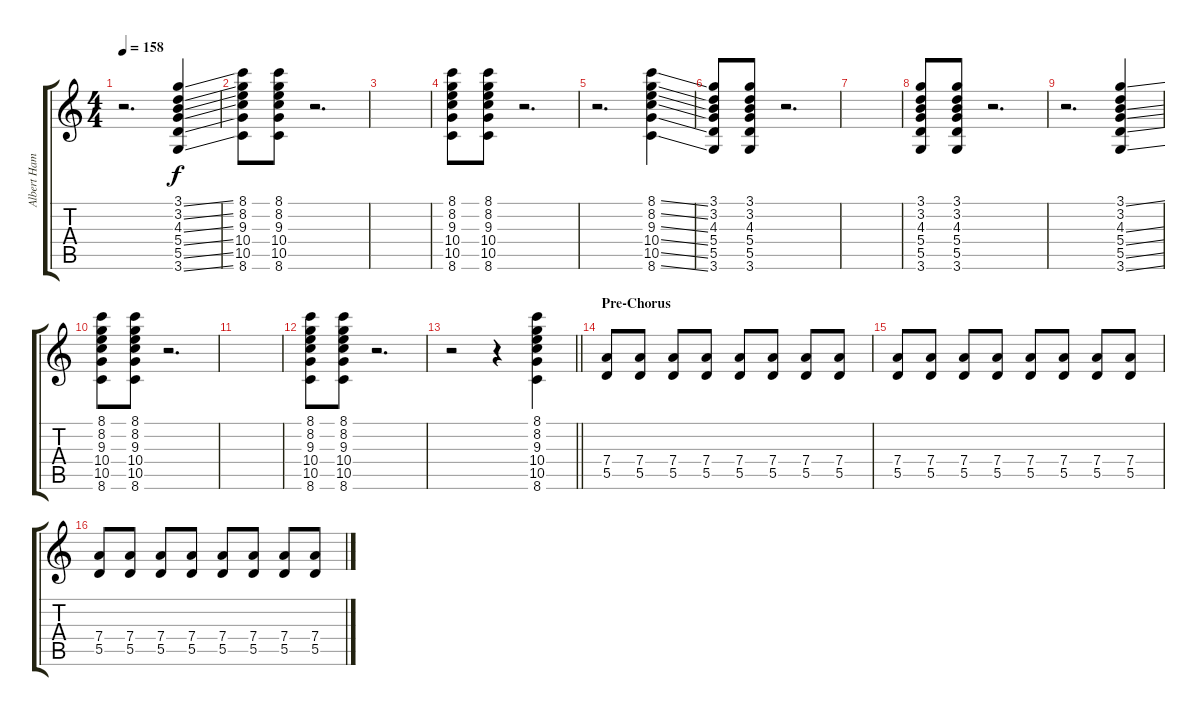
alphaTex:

\track ("Albert Hammond Jr." "Albert Ham") {instrument overdrivenguitar}
\staff {score tabs}
\tuning (E4 B3 G3 D3 A2 E2) {hide}
\ts (4 4)
\tempo 158
\clef g2
\ks c
r.2{d dy f} (3.1{ss} 3.2{ss} 4.3{ss} 5.4{ss} 5.5{ss} 3.6{ss}).4 |
(8.1 8.2 9.3 10.4 10.5 8.6).8 (8.1 8.2 9.3 10.4 10.5 8.6).8 r.2{d} |
|
(8.1 8.2 9.3 10.4 10.5 8.6).8 (8.1 8.2 9.3 10.4 10.5 8.6).8 r.2{d} |
r.2{d} (8.1{ss} 8.2{ss} 9.3{ss} 10.4{ss} 10.5{ss} 8.6{ss}).4 |
(3.1 3.2 4.3 5.4 5.5 3.6).8 (3.1 3.2 4.3 5.4 5.5 3.6).8 r.2{d} |
|
(3.1 3.2 4.3 5.4 5.5 3.6).8 (3.1 3.2 4.3 5.4 5.5 3.6).8 r.2{d} |
r.2{d} (3.1{ss} 3.2 4.3{ss} 5.4{ss} 5.5{ss} 3.6{ss}).4 |
(8.1 8.2 9.3 10.4 10.5 8.6).8 (8.1 8.2 9.3 10.4 10.5 8.6).8 r.2{d} |
|
(8.1 8.2 9.3 10.4 10.5 8.6).8 (8.1 8.2 9.3 10.4 10.5 8.6).8 r.2{d} |
\barLineRight lightlight
r.2 r.4 (8.1 8.2 9.3 10.4 10.5 8.6).4 |
\section ("" "Pre-Chorus")
(7.4 5.5).8 (7.4 5.5).8 (7.4 5.5).8 (7.4 5.5).8 (7.4 5.5).8 (7.4 5.5).8 (7.4 5.5).8 (7.4 5.5).8 |
(7.4 5.5).8 (7.4 5.5).8 (7.4 5.5).8 (7.4 5.5).8 (7.4 5.5).8 (7.4 5.5).8 (7.4 5.5).8 (7.4 5.5).8 |
(7.4 5.5).8 (7.4 5.5).8 (7.4 5.5).8 (7.4 5.5).8 (7.4 5.5).8 (7.4 5.5).8 (7.4 5.5).8 (7.4 5.5).8
